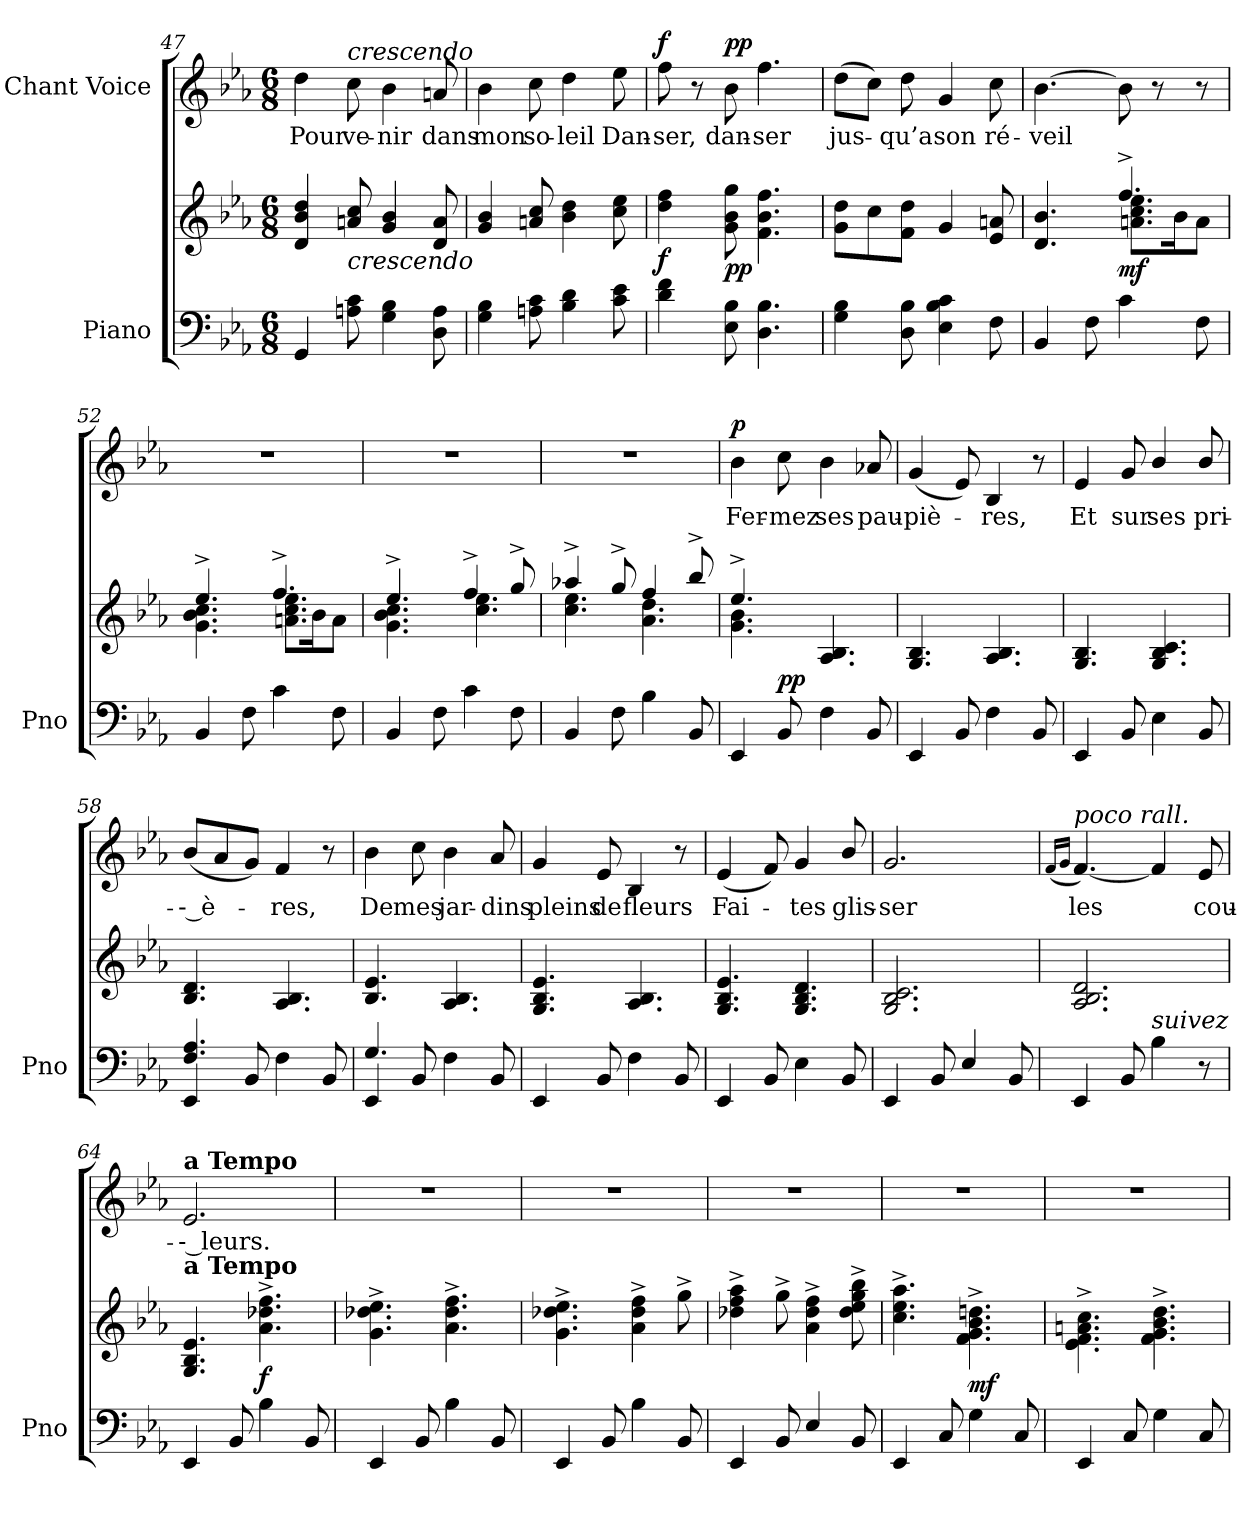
**kern	**kern	**dynam	**kern	**text	**dynam
*part2	*part2	*part2	*part1	*part1	*part1
*staff3	*staff2	*staff2/3	*staff1	*staff1	*staff1
*I"Piano	*	*	*I"Chant Voice	*	*
*I'Pno	*	*	*	*	*
*clefF4	*clefG2	*	*clefG2	*	*
*k[b-e-a-]	*k[b-e-a-]	*	*k[b-e-a-]	*	*
*M6/8	*M6/8	*	*M6/8	*	*
=47	=47	=47	=47	=47	=47
4GG/	4d/ 4b-/ 4dd/	.	4dd\	Pour	.
!	!	!	!LO:TX:a:i:t=crescendo	!	!
!	!LO:TX:b:i:t=crescendo	!	!	!	!
8An\ 8c\	8an/ 8cc/	.	8cc\	ve-	.
4G\ 4B-\	4g/ 4b-/	.	4b-\	-nir	.
8D\ 8A\	8d/ 8a/	.	8an/	dans	.
=48	=48	=48	=48	=48	=48
4G\ 4B-\	4g/ 4b-/	.	4b-\	mon	.
8An\ 8c\	8an/ 8cc/	.	8cc\	so-	.
4B-\ 4d\	4b-\ 4dd\	.	4dd\	-leil	.
8c\ 8e-\	8cc\ 8ee-\	.	8ee-\	Dan-	.
=49	=49	=49	=49	=49	=49
!	!	!LO:DY:b	!	!	!LO:DY:a
4d\ 4f\	4dd\ 4ff\	f	8ff\	-ser,	f
.	.	.	8r	.	.
!	!	!LO:DY:b	!	!	!LO:DY:a
8E-\ 8B-\	8g\ 8b-\ 8gg\	pp	8b-\	dan-	pp
4.D\ 4.B-\	4.f\ 4.b-\ 4.ff\	.	4.ff\	-ser	.
=50	=50	=50	=50	=50	=50
4G\ 4B-\	8g\ 8dd\L	.	(8dd\L	jus-	.
.	8cc\	.	8cc\J)	.	.
8D\ 8B-\	8f\ 8dd\J	.	8dd\	-qu’a	.
4E-\ 4B-\ 4c\	4g/	.	4g/	son	.
8F\	8e-/ 8an/	.	8cc\	ré-	.
=51	=51	=51	=51	=51	=51
*	*^	*	*	*	*
4BB-/	4.d/ 4.b-/	4ryy	.	[4.b-\	-veil	.
8F\	.	8ryy	.	.	.	.
!	!	!	!LO:DY:b	!	!	!
4c\	4.ff^/	8.an\ 8.cc\ 8.ee-\L	mf	8b-\]	.	.
.	.	.	.	8r	.	.
.	.	16b-\K	.	.	.	.
8F\	.	8a\J	.	8r	.	.
=52	=52	=52	=52	=52	=52	=52
4BB-/	4.ee-^/	4.g\ 4.b-\ 4.cc\	.	2.r	.	.
8F\	.	.	.	.	.	.
4c\	4.ff^/	8.an\ 8.cc\ 8.ee-\L	.	.	.	.
.	.	16b-\K	.	.	.	.
8F\	.	8a\J	.	.	.	.
=53	=53	=53	=53	=53	=53	=53
4BB-/	4.ee-^/	4.g\ 4.b-\ 4.cc\	.	2.r	.	.
8F\	.	.	.	.	.	.
4c\	4ff^/	4.cc\ 4.ee-\	.	.	.	.
8F\	8gg^/	.	.	.	.	.
=54	=54	=54	=54	=54	=54	=54
4BB-/	4aa-X^/	4.cc\ 4.ee-\	.	2.r	.	.
8F\	8gg^/	.	.	.	.	.
4B-\	4ff/	4.a-\ 4.dd\	.	.	.	.
8BB-/	8bb-^/	.	.	.	.	.
=55	=55	=55	=55	=55	=55	=55
!	!	!	!	!	!	!LO:DY:a
4EE-/	4.ee-^/	4.g\ 4.b-\	.	4b-\	Fer-	p
!	!	!	!LO:DY:a=2	!	!	!
8BB-/	.	.	pp	8cc\	-mez	.
4F\	4.A-/ 4.B-/	4ryy	.	4b-\	ses	.
8BB-/	.	8ryy	.	8a-X/	pau-	.
*	*v	*v	*	*	*	*
=56	=56	=56	=56	=56	=56
4EE-/	4.G/ 4.B-/	.	(4g/	-piè-	.
8BB-/	.	.	8e-/)	.	.
4F\	4.A-/ 4.B-/	.	4B-/	-res,	.
8BB-/	.	.	8r	.	.
=57	=57	=57	=57	=57	=57
4EE-/	4.G/ 4.B-/	.	4e-/	Et	.
8BB-/	.	.	8g/	sur	.
4E-\	4.G/ 4.B-/ 4.c/	.	4b-/	ses	.
8BB-/	.	.	8b-/	pri-	.
=58	=58	=58	=58	=58	=58
*^	*	*	*	*	*
4EE-/	4.F/ 4.A-/	4.B-/ 4.d/	.	(8b-/L	-- è-	.
.	.	.	.	8a-/	.	.
8BB-/	.	.	.	8g/J)	.	.
4F\	4ryy	4.A-/ 4.B-/	.	4f/	-res,	.
8BB-/	8ryy	.	.	8r	.	.
=59	=59	=59	=59	=59	=59	=59
4EE-/	4.G/	4.B-/ 4.e-/	.	4b-\	De	.
8BB-/	.	.	.	8cc\	mes	.
4F\	4ryy	4.A-/ 4.B-/	.	4b-\	jar-	.
8BB-/	8ryy	.	.	8a-/	-dins	.
*v	*v	*	*	*	*	*
=60	=60	=60	=60	=60	=60
4EE-/	4.G/ 4.B-/ 4.e-/	.	4g/	pleins	.
8BB-/	.	.	8e-/	de	.
4F\	4.A-/ 4.B-/	.	4B-/	fleurs	.
8BB-/	.	.	8r	.	.
=61	=61	=61	=61	=61	=61
4EE-/	4.G/ 4.B-/ 4.e-/	.	(4e-/	Fai-	.
8BB-/	.	.	8f/)	.	.
4E-\	4.G/ 4.B-/ 4.d/	.	4g/	-tes	.
8BB-/	.	.	8b-/	glis-	.
=62	=62	=62	=62	=62	=62
4EE-/	2.G/ 2.B-/ 2.c/	.	2.g/	-ser	.
8BB-/	.	.	.	.	.
4E-/	.	.	.	.	.
8BB-/	.	.	.	.	.
=63	=63	=63	=63	=63	=63
.	.	.	(16qf/LL	.	.
.	.	.	16qg/JJ	.	.
!	!	!	!LO:TX:a:i:t=poco rall.	!	!
4EE-/	2.A-/ 2.B-/ 2.d/	.	[4.f/)	-les	.
8BB-/	.	.	.	.	.
!LO:TX:a:i:t=suivez	!	!	!	!	!
4B-\	.	.	4f/]	.	.
8r	.	.	8e-/	cou-	.
=64	=64	=64	=64	=64	=64
!	!	!	!LO:TX:a:B:t=a Tempo	!	!
!	!LO:TX:a:B:t=a Tempo	!	!	!	!
4EE-/	4.G/ 4.B-/ 4.e-/	.	2.e-/	-- leurs.	.
8BB-/	.	.	.	.	.
!	!	!LO:DY:b	!	!	!
4B-\	4.a-\^< 4.dd-X\^< 4.ff\^<	f	.	.	.
8BB-/	.	.	.	.	.
=65	=65	=65	=65	=65	=65
4EE-/	4.g\^ 4.dd-X\^ 4.ee-\^	.	2.r	.	.
8BB-/	.	.	.	.	.
4B-\	4.a-\^ 4.dd-\^ 4.ff\^	.	.	.	.
8BB-/	.	.	.	.	.
=66	=66	=66	=66	=66	=66
4EE-/	4.g\^ 4.dd-X\^ 4.ee-\^	.	2.r	.	.
8BB-/	.	.	.	.	.
4B-\	4a-\^ 4dd-\^ 4ff\^	.	.	.	.
8BB-/	8gg^\	.	.	.	.
=67	=67	=67	=67	=67	=67
4EE-/	4dd-X\^ 4ff\^ 4aa-\^	.	2.r	.	.
8BB-/	8gg^\	.	.	.	.
4E-/	4a-\^ 4dd-\^ 4ff\^	.	.	.	.
8BB-/	8dd-\^ 8ee-\^ 8gg\^ 8bb-\^	.	.	.	.
=68	=68	=68	=68	=68	=68
4EE-/	4.cc\^ 4.ee-\^ 4.aa-\^	.	2.r	.	.
8C/	.	.	.	.	.
!	!	!LO:DY:b	!	!	!
4G\	4.f\^ 4.g\^ 4.b-\^ 4.ddn\^	mf	.	.	.
8C/	.	.	.	.	.
=69	=69	=69	=69	=69	=69
4EE-/	4.e-\^ 4.f\^ 4.an\^ 4.cc\^	.	2.r	.	.
8C/	.	.	.	.	.
4G\	4.f\^ 4.g\^ 4.b-\^ 4.dd\^	.	.	.	.
8C/	.	.	.	.	.
=	=	=	=	=	=
*-	*-	*-	*-	*-	*-
